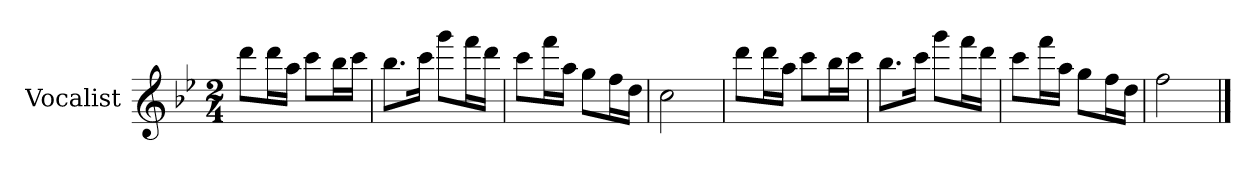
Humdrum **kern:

**kern
*part1
*staff1
*I"Vocalist
*k[b-e-]
*B-:
*M2/4
=
8dddL
16dddL
16aaJJ
8cccL
16bb-L
16cccJJ
=1
8.bb-L
16cccJk
8gggL
16fffL
16dddJJ
=2
8cccL
16fffL
16aaJJ
8ggL
16ffL
16ddJJ
=3
2cc
=4
8dddL
16dddL
16aaJJ
8cccL
16bb-L
16cccJJ
=5
8.bb-L
16cccJk
8gggL
16fffL
16dddJJ
=6
8cccL
16fffL
16aaJJ
8ggL
16ffL
16ddJJ
=7
2ff
==
*-
